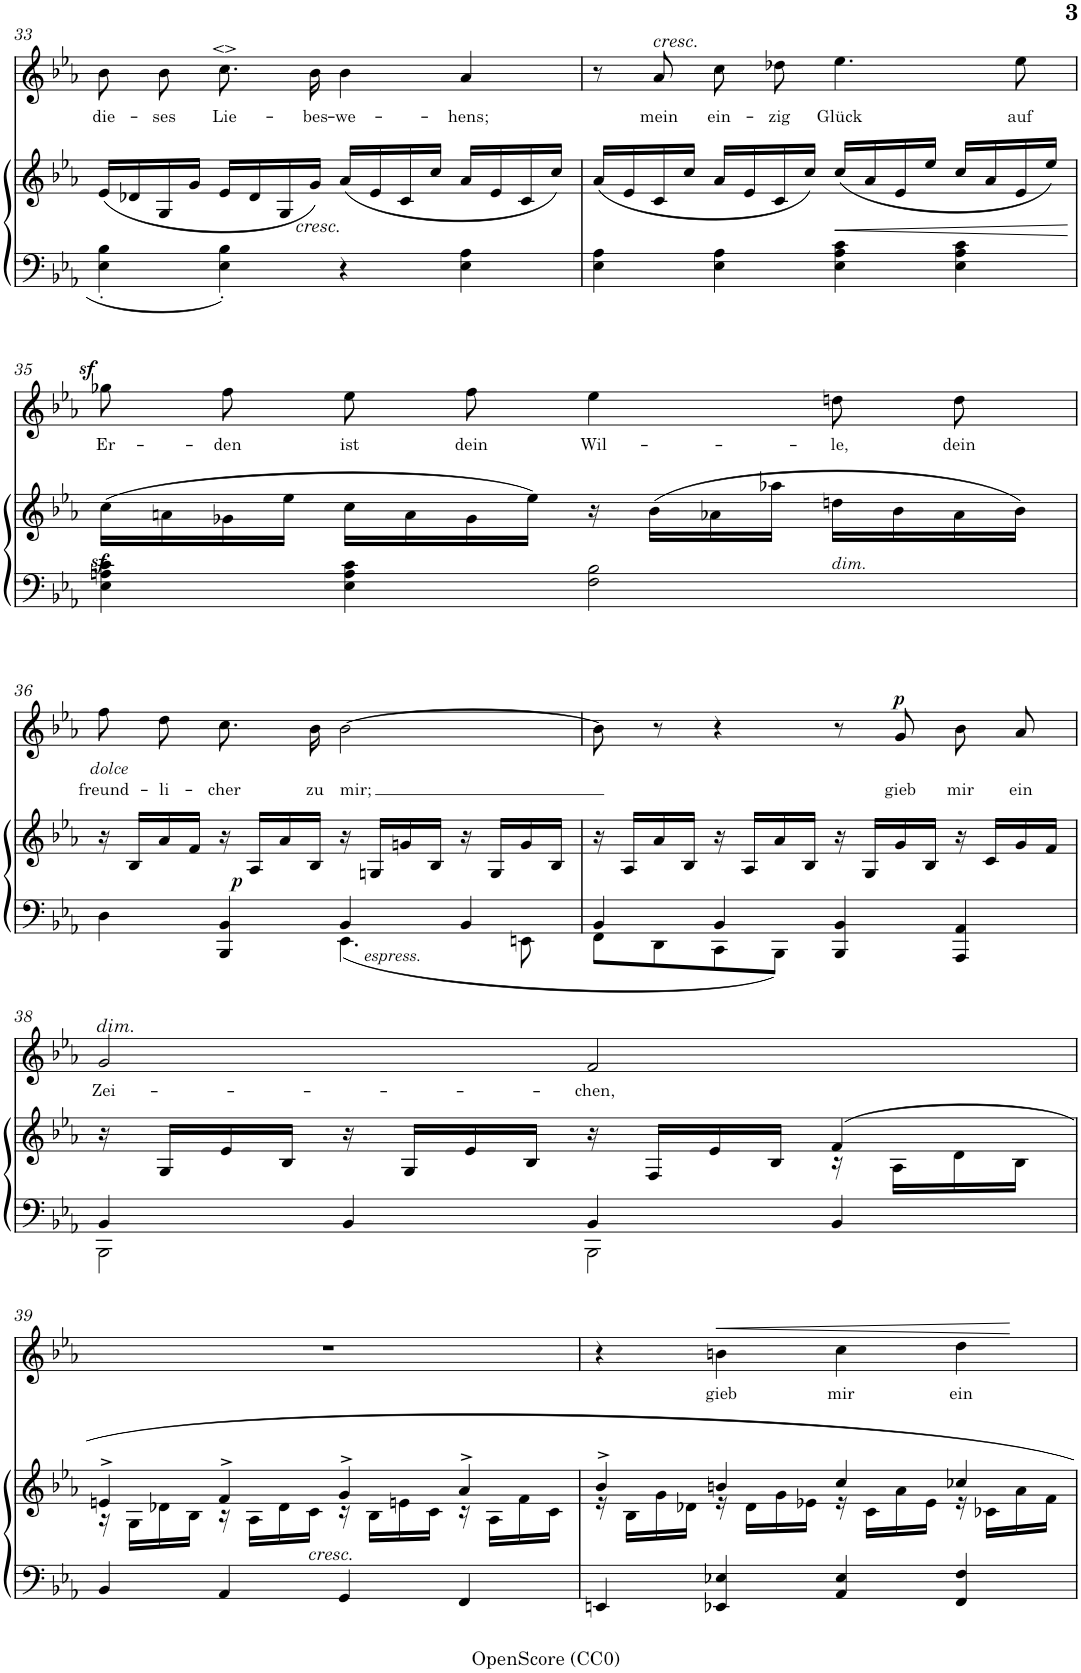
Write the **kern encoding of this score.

**kern	**kern	**dynam	**kern	**text	**dynam
*part2	*part2	*part2	*part1	*part1	*part1
*staff3	*staff2	*staff2/3	*staff1	*staff1	*staff1
*I"Piano	*	*	*I"Voice	*	*
*I'Pno	*	*	*	*	*
!!LO:PB:g=z
*clefF4	*clefG2	*	*clefG2	*	*
*k[b-e-a-]	*k[b-e-a-]	*	*k[b-e-a-]	*	*
*M4/4	*M4/4	*	*M4/4	*	*
*met(c)	*met(c)	*	*met(c)	*	*
=33	=33	=33	=33	=33	=33
!	!	!	!	!LO:LY:b	!
4E-\'< 4B-\'<	(16e-/LL	.	8b-\L	die-	.
.	16d-X/	.	.	.	.
!	!	!	!	!LO:LY:b	!
.	16G/	.	8b-\J	-ses	.
.	16g/JJ	.	.	.	.
!	!	!	!	!LO:LY:b	!
4E-\'< 4B-\'<	16e-/LL	.	8.cc\L	Lie-	.
.	16d-/	.	.	.	.
!	!LO:TX:b:i:t=cresc.	!	!	!	!
.	16G/	.	.	.	.
!	!	!	!	!LO:LY:b	!
.	16g/JJ)	.	16b-\Jk	-bes-	.
!	!	!	!	!LO:LY:b	!
4r	(16a-/LL	.	4b-\	-we-	.
.	16e-/	.	.	.	.
.	16c/	.	.	.	.
.	16cc/JJ	.	.	.	.
!	!	!	!	!LO:LY:b	!
4E-\ 4A-\	16a-/LL	.	4a-/	-hens;	.
.	16e-/	.	.	.	.
.	16c/	.	.	.	.
.	16cc/JJ)	.	.	.	.
=34	=34	=34	=34	=34	=34
4E-\ 4A-\	(16a-/LL	.	8r	.	.
.	16e-/	.	.	.	.
!	!	!	!LO:TX:a:i:t=cresc.	!	!
!	!	!	!	!LO:LY:b	!
.	16c/	.	8a-/	mein	.
.	16cc/JJ	.	.	.	.
!	!	!	!	!LO:LY:b	!
4E-\ 4A-\	16a-/LL	.	8cc\L	ein-	.
.	16e-/	.	.	.	.
!	!	!	!	!LO:LY:b	!
.	16c/	.	8dd-X\J	-zig	.
.	16cc/JJ)	.	.	.	.
!	!	!LO:HP:b	!	!LO:LY:b	!
4E-\ 4A-\ 4c\	(16cc/LL	<	4.ee-\	Glück	.
.	16a-/	.	.	.	.
.	16e-/	.	.	.	.
.	16ee-/JJ	.	.	.	.
4E-\ 4A-\ 4c\	16cc/LL	.	.	.	.
.	16a-/	.	.	.	.
!	!	!	!	!LO:LY:b	!
.	16e-/	.	8ee-\	auf	.
.	16ee-/JJ)	.	.	.	.
.	.	[	.	.	.
!!LO:LB:g=z
=35	=35	=35	=35	=35	=35
!	!	!	!	!LO:LY:b	!
4E-\ 4An\ 4c\	(16ccz<\LL	.	8gg-Xz>\L	Er-	.
.	16an\	.	.	.	.
!	!	!	!	!LO:LY:b	!
.	16g-X\	.	8ff\J	-den	.
.	16ee-\JJ	.	.	.	.
!	!	!	!	!LO:LY:b	!
4E-\ 4A\ 4c\	16cc\LL	.	8ee-\L	ist	.
.	16a\	.	.	.	.
!	!	!	!	!LO:LY:b	!
.	16g-\	.	8ff\J	dein	.
.	16ee-\JJ)	.	.	.	.
!	!	!	!	!LO:LY:b	!
2F\ 2B-\	16r	.	4ee-\	Wil-	.
.	(16b-\LL	.	.	.	.
.	16a-X\	.	.	.	.
.	16aa-X\JJ	.	.	.	.
!	!LO:TX:b:i:t=dim.	!	!	!	!
!	!	!	!	!LO:LY:b	!
.	16ddn\LL	.	8ddn\L	-le,	.
.	16b-\	.	.	.	.
!	!	!	!	!LO:LY:b	!
.	16a-\	.	8dd\J	dein	.
.	16b-\JJ)	.	.	.	.
!!LO:LB:g=z
=36	=36	=36	=36	=36	=36
*^	*	*	*	*	*
!	!	!	!	!LO:TX:b:i:t=dolce	!	!
!	!	!	!	!	!LO:LY:b	!
4D\	2ryy	16r	.	8ff\L	freund-	.
.	.	16B-/LL	.	.	.	.
!	!	!	!	!	!LO:LY:b	!
.	.	16a-/	.	8dd\J	-li-	.
.	.	16f/JJ	.	.	.	.
!	!	!	!	!	!LO:LY:b	!
4BBB-/ 4BB-/	.	16r	.	8.cc\L	-cher	.
!	!	!	!LO:DY:b	!	!	!
.	.	16A-/LL	p	.	.	.
.	.	16a-/	.	.	.	.
!	!	!	!	!	!LO:LY:b	!
.	.	16B-/JJ	.	16b-\Jk	zu	.
!LO:TX:b:i:t=espress.	!	!	!	!	!	!
!	!	!	!	!	!LO:LY:b	!
4BB-/	4.EE-\	16r	.	[2b-\	mir;	.
.	.	16Gn/LL	.	.	.	.
.	.	16gn/	.	.	.	.
.	.	16B-/JJ	.	.	.	.
4BB-/	.	16r	.	.	.	.
.	.	16G/LL	.	.	.	.
.	8EEn\	16g/	.	.	.	.
.	.	16B-/JJ	.	.	.	.
=37	=37	=37	=37	=37	=37	=37
4BB-/	8FF\L	16r	.	8b-\]	.	.
.	.	16A-/LL	.	.	.	.
.	8DD\	16a-/	.	8r	.	.
.	.	16B-/JJ	.	.	.	.
4BB-/	8CC\	16r	.	4r	.	.
.	.	16A-/LL	.	.	.	.
.	8BBB-\J	16a-/	.	.	.	.
.	.	16B-/JJ	.	.	.	.
4BBB-/ 4BB-/	2ryy	16r	.	8r	.	.
.	.	16G/LL	.	.	.	.
!	!	!	!	!	!LO:LY:b	!LO:DY:a
.	.	16g/	.	8g/	gieb	p
.	.	16B-/JJ	.	.	.	.
!	!	!	!	!	!LO:LY:b	!
4AAA-/ 4AA-/	.	16r	.	8b-/L	mir	.
.	.	16c/LL	.	.	.	.
!	!	!	!	!	!LO:LY:b	!
.	.	16g/	.	8a-/J	ein	.
.	.	16f/JJ	.	.	.	.
!!LO:LB:g=z
=38	=38	=38	=38	=38	=38	=38
*	*	*^	*	*	*	*
!	!	!	!	!	!LO:TX:a:i:t=dim.	!	!
!	!	!	!	!	!	!LO:LY:b	!
4BB-/	2BBB-\	16r	2.ryy	.	2g/	Zei-	.
.	.	16G/LL	.	.	.	.	.
.	.	16e-/	.	.	.	.	.
.	.	16B-/JJ	.	.	.	.	.
4BB-/	.	16r	.	.	.	.	.
.	.	16G/LL	.	.	.	.	.
.	.	16e-/	.	.	.	.	.
.	.	16B-/JJ	.	.	.	.	.
!	!	!	!	!	!	!LO:LY:b	!
4BB-/	2BBB-\	16r	.	.	2f/	-chen,	.
.	.	16F/LL	.	.	.	.	.
.	.	16e-/	.	.	.	.	.
.	.	16B-/JJ	.	.	.	.	.
4BB-/	.	4f/	16r	.	.	.	.
.	.	.	16A-\LL	.	.	.	.
.	.	.	16d\	.	.	.	.
.	.	.	16B-\JJ	.	.	.	.
*v	*v	*	*	*	*	*	*
!!LO:LB:g=z
=39	=39	=39	=39	=39	=39	=39
4BB-/	4en^>/	16r	.	1r	.	.
.	.	16G\LL	.	.	.	.
.	.	16d-X\	.	.	.	.
.	.	16B-\JJ	.	.	.	.
4AA-/	4f^>/	16r	.	.	.	.
.	.	16A-\LL	.	.	.	.
.	.	16d-\	.	.	.	.
!	!	!LO:TX:b:i:t=cresc.	!	!	!	!
.	.	16c\JJ	.	.	.	.
4GG/	4g^>/	16r	.	.	.	.
.	.	16B-\LL	.	.	.	.
.	.	16en\	.	.	.	.
.	.	16c\JJ	.	.	.	.
4FF/	4a-^>/	16r	.	.	.	.
.	.	16A-\LL	.	.	.	.
.	.	16f\	.	.	.	.
.	.	16c\JJ	.	.	.	.
=40	=40	=40	=40	=40	=40	=40
4EEn/	4b-^>/	16r	.	4r	.	.
.	.	16B-\LL	.	.	.	.
.	.	16g\	.	.	.	.
.	.	16d-X\JJ	.	.	.	.
!	!	!	!	!	!LO:LY:b	!LO:HP:b
4EE-X/ 4E-X/	4bn/	16r	.	4bn\	gieb	<
.	.	16d-\LL	.	.	.	.
.	.	16g\	.	.	.	.
.	.	16e-X\JJ	.	.	.	.
!	!	!	!	!	!LO:LY:b	!
4AA-/ 4E-/	4cc/	16r	.	4cc\	mir	.
.	.	16c\LL	.	.	.	.
.	.	16a-\	.	.	.	.
.	.	16e-\JJ	.	.	.	.
!	!	!	!	!	!LO:LY:b	!
4FF/ 4F/	4cc-X/	16r	.	4dd\	ein	.
.	.	16c-X\LL	.	.	.	.
.	.	16a-\	.	.	.	.
.	.	16f\JJ	.	.	.	.
*	*v	*v	*	*	*	*
.	.	.	.	.	[
=	=	=	=	=	=
*-	*-	*-	*-	*-	*-
